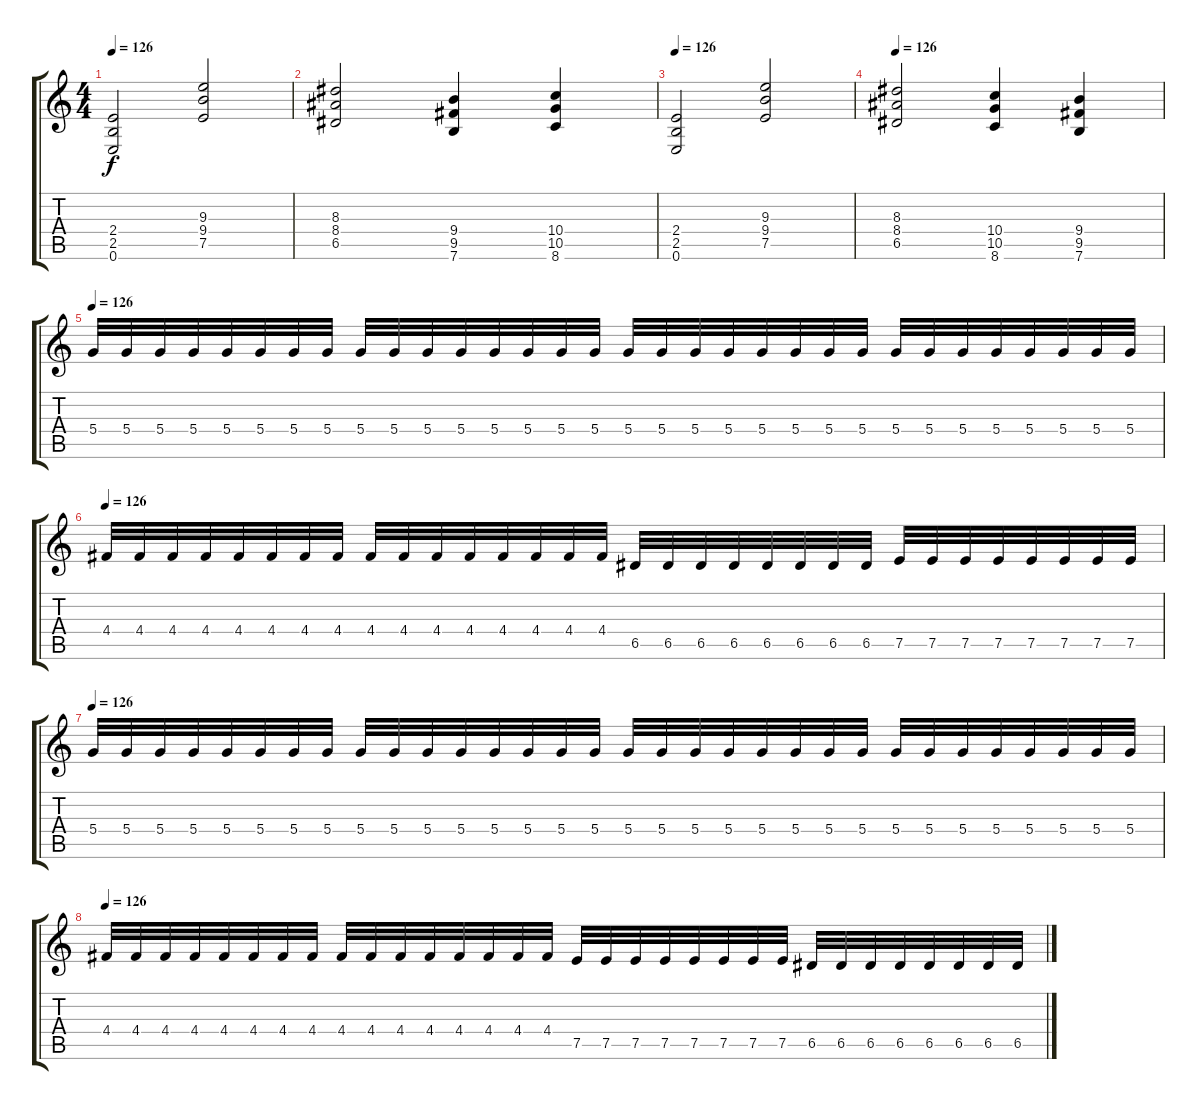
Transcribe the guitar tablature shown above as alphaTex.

\track "" {instrument overdrivenguitar}
\staff {score tabs}
\tuning (E4 B3 G3 D3 A2 E2) {hide}
\ts (4 4)
\tempo 126
\clef g2
\ks c
(2.4 2.5 0.6).2{dy f} (9.3 9.4 7.5).2 |
(8.3 8.4 6.5).2 (9.4 9.5 7.6).4 (10.4 10.5 8.6).4 |
\tempo 126
(2.4 2.5 0.6).2 (9.3 9.4 7.5).2 |
\tempo 126
(8.3 8.4 6.5).2 (10.4 10.5 8.6).4 (9.4 9.5 7.6).4 |
\tempo 126
5.4.32 5.4.32 5.4.32 5.4.32 5.4.32 5.4.32 5.4.32 5.4.32 5.4.32 5.4.32 5.4.32 5.4.32 5.4.32 5.4.32 5.4.32 5.4.32 5.4.32 5.4.32 5.4.32 5.4.32 5.4.32 5.4.32 5.4.32 5.4.32 5.4.32 5.4.32 5.4.32 5.4.32 5.4.32 5.4.32 5.4.32 5.4.32 |
\tempo 126
4.4.32 4.4.32 4.4.32 4.4.32 4.4.32 4.4.32 4.4.32 4.4.32 4.4.32 4.4.32 4.4.32 4.4.32 4.4.32 4.4.32 4.4.32 4.4.32 6.5.32 6.5.32 6.5.32 6.5.32 6.5.32 6.5.32 6.5.32 6.5.32 7.5.32 7.5.32 7.5.32 7.5.32 7.5.32 7.5.32 7.5.32 7.5.32 |
\tempo 126
5.4.32 5.4.32 5.4.32 5.4.32 5.4.32 5.4.32 5.4.32 5.4.32 5.4.32 5.4.32 5.4.32 5.4.32 5.4.32 5.4.32 5.4.32 5.4.32 5.4.32 5.4.32 5.4.32 5.4.32 5.4.32 5.4.32 5.4.32 5.4.32 5.4.32 5.4.32 5.4.32 5.4.32 5.4.32 5.4.32 5.4.32 5.4.32 |
\tempo 126
4.4.32 4.4.32 4.4.32 4.4.32 4.4.32 4.4.32 4.4.32 4.4.32 4.4.32 4.4.32 4.4.32 4.4.32 4.4.32 4.4.32 4.4.32 4.4.32 7.5.32 7.5.32 7.5.32 7.5.32 7.5.32 7.5.32 7.5.32 7.5.32 6.5.32 6.5.32 6.5.32 6.5.32 6.5.32 6.5.32 6.5.32 6.5.32
